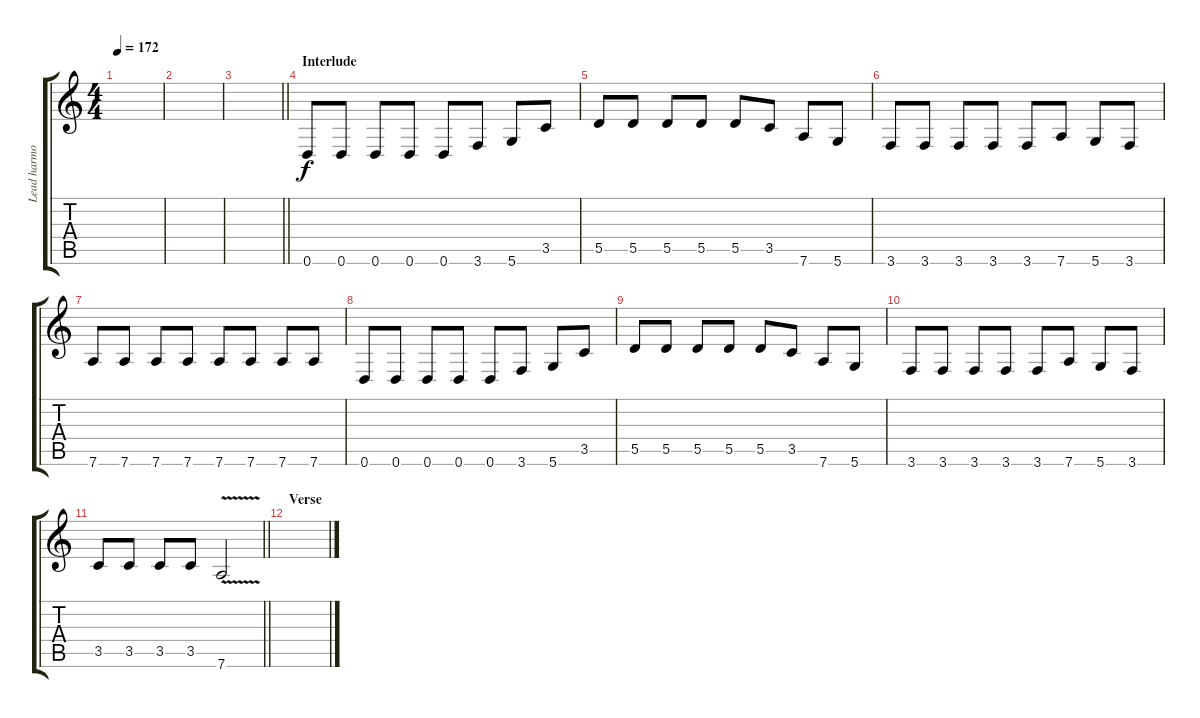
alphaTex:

\track ("Lead harmony 1" "Lead harmo") {instrument overdrivenguitar}
\staff {score tabs}
\tuning (E4 B3 G3 D3 A2 D2) {hide}
\ts (4 4)
\tempo 172
\clef g2
\ks c
|
|
\barLineRight lightlight
|
\section ("" "Interlude")
0.6.8 0.6.8 0.6.8 0.6.8 0.6.8 3.6.8 5.6.8 3.5.8 |
5.5.8 5.5.8 5.5.8 5.5.8 5.5.8 3.5.8 7.6.8 5.6.8 |
3.6.8 3.6.8 3.6.8 3.6.8 3.6.8 7.6.8 5.6.8 3.6.8 |
7.6.8 7.6.8 7.6.8 7.6.8 7.6.8 7.6.8 7.6.8 7.6.8 |
0.6.8 0.6.8 0.6.8 0.6.8 0.6.8 3.6.8 5.6.8 3.5.8 |
5.5.8 5.5.8 5.5.8 5.5.8 5.5.8 3.5.8 7.6.8 5.6.8 |
3.6.8 3.6.8 3.6.8 3.6.8 3.6.8 7.6.8 5.6.8 3.6.8 |
\barLineRight lightlight
3.5.8 3.5.8 3.5.8 3.5.8 7.6{v}.2 |
\section ("" "Verse")
